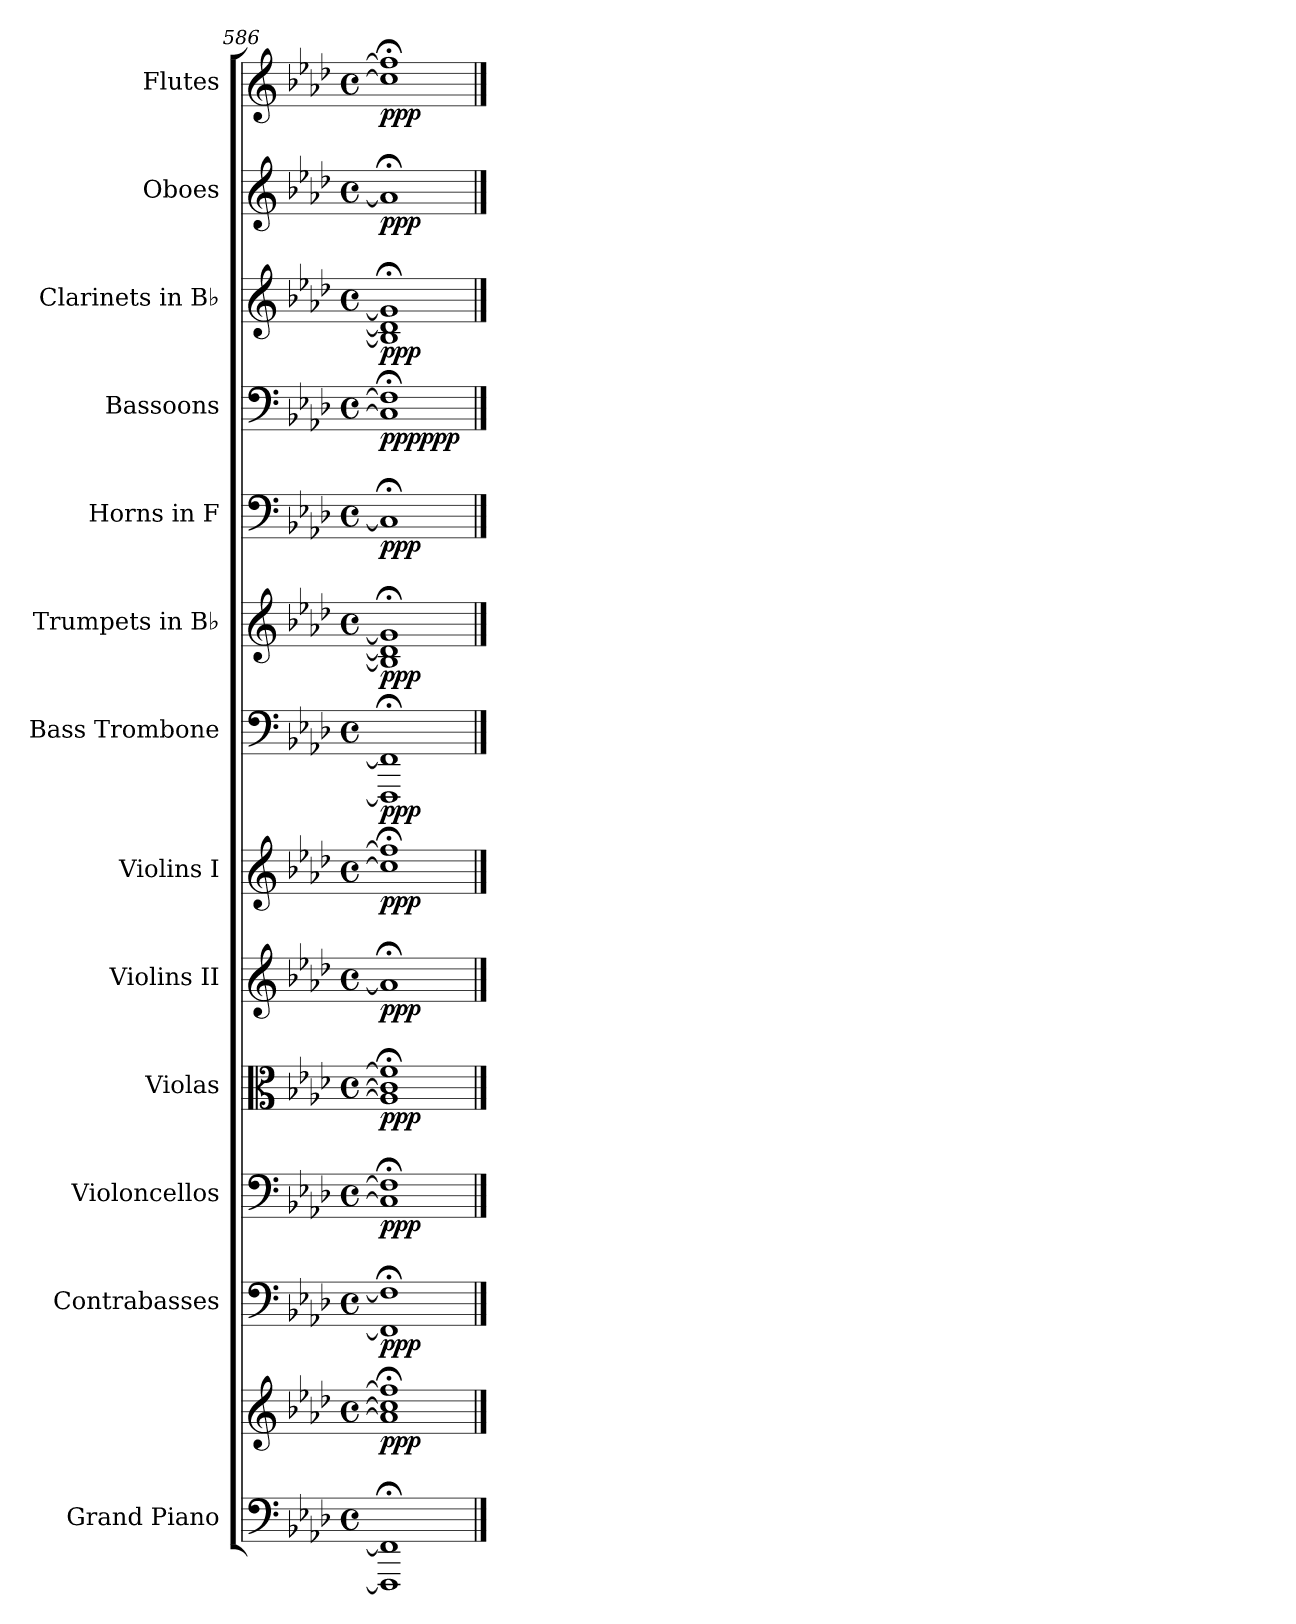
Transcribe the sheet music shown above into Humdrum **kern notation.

**kern	**kern	**dynam	**kern	**dynam	**kern	**dynam	**kern	**dynam	**kern	**dynam	**kern	**dynam	**kern	**dynam	**kern	**dynam	**kern	**dynam	**kern	**dynam	**kern	**dynam	**kern	**dynam	**kern	**dynam
*part13	*part13	*part13	*part12	*part12	*part11	*part11	*part10	*part10	*part9	*part9	*part8	*part8	*part7	*part7	*part6	*part6	*part5	*part5	*part4	*part4	*part3	*part3	*part2	*part2	*part1	*part1
*staff14	*staff13	*staff13/14	*staff12	*staff12	*staff11	*staff11	*staff10	*staff10	*staff9	*staff9	*staff8	*staff8	*staff7	*staff7	*staff6	*staff6	*staff5	*staff5	*staff4	*staff4	*staff3	*staff3	*staff2	*staff2	*staff1	*staff1
*I"Grand Piano	*	*	*I"Contrabasses	*	*I"Violoncellos	*	*I"Violas	*	*I"Violins II	*	*I"Violins I	*	*I"Bass Trombone	*	*I"Trumpets in B♭	*	*I"Horns in F	*	*I"Bassoons	*	*I"Clarinets in B♭	*	*I"Oboes	*	*I"Flutes	*
*I'Pno.	*	*	*I'Cb.	*	*I'Vc.	*	*I'Vla.	*	*I'Vln. II	*	*I'Vln. I	*	*I'B. Tbn.	*	*	*	*	*	*I'Bsn.	*	*	*	*I'Ob.	*	*I'Fl.	*
*clefF4	*clefG2	*	*clefF4	*	*clefF4	*	*clefC3	*	*clefG2	*	*clefG2	*	*clefF4	*	*clefG2	*	*clefF4	*	*clefF4	*	*clefG2	*	*clefG2	*	*clefG2	*
*	*	*	*ITrd7c12	*	*	*	*	*	*	*	*	*	*	*	*ITrd1c2	*	*ITrd4c7	*	*	*	*ITrd1c2	*	*	*	*	*
*k[b-e-a-d-]	*k[b-e-a-d-]	*	*k[b-e-a-d-]	*	*k[b-e-a-d-]	*	*k[b-e-a-d-]	*	*k[b-e-a-d-]	*	*k[b-e-a-d-]	*	*k[b-e-a-d-]	*	*k[b-e-a-d-g-c-]	*	*k[b-e-a-d-g-]	*	*k[b-e-a-d-]	*	*k[b-e-a-d-g-c-]	*	*k[b-e-a-d-]	*	*k[b-e-a-d-]	*
*M4/4	*M4/4	*	*M4/4	*	*M4/4	*	*M4/4	*	*M4/4	*	*M4/4	*	*M4/4	*	*M4/4	*	*M4/4	*	*M4/4	*	*M4/4	*	*M4/4	*	*M4/4	*
*met(c)	*met(c)	*	*met(c)	*	*met(c)	*	*met(c)	*	*met(c)	*	*met(c)	*	*met(c)	*	*met(c)	*	*met(c)	*	*met(c)	*	*met(c)	*	*met(c)	*	*met(c)	*
=586	=586	=586	=586	=586	=586	=586	=586	=586	=586	=586	=586	=586	=586	=586	=586	=586	=586	=586	=586	=586	=586	=586	=586	=586	=586	=586
!	!	!LO:DY:b	!	!LO:DY:b	!	!LO:DY:b	!	!LO:DY:b	!	!LO:DY:b	!	!LO:DY:b	!	!LO:DY:b	!	!LO:DY:b	!	!LO:DY:b	!	!LO:DY:b	!	!	!	!	!	!
!	!	!	!	!	!	!	!	!	!	!	!	!	!	!	!	!	!	!	!	!LO:DY:n=1:b	!	!LO:DY:b	!	!LO:DY:b	!	!LO:DY:b
1FFF];< 1FF];<	1a-];< 1cc];< 1ff];<	ppp	1FFF];< 1FF];<	ppp	1C];< 1F];<	ppp	1A-];< 1c];< 1f];<	ppp	1a-;<]	ppp	1cc];< 1ff];<	ppp	1FFF];< 1FF];<	ppp	1A-];< 1c];< 1f];<	ppp	1FF;<]	ppp	1C];< 1F];<	ppp ppp	1A-];< 1c];< 1f];<	ppp	1a-;<]	ppp	1cc];< 1ff];<	ppp
==	==	==	==	==	==	==	==	==	==	==	==	==	==	==	==	==	==	==	==	==	==	==	==	==	==	==
*-	*-	*-	*-	*-	*-	*-	*-	*-	*-	*-	*-	*-	*-	*-	*-	*-	*-	*-	*-	*-	*-	*-	*-	*-	*-	*-
